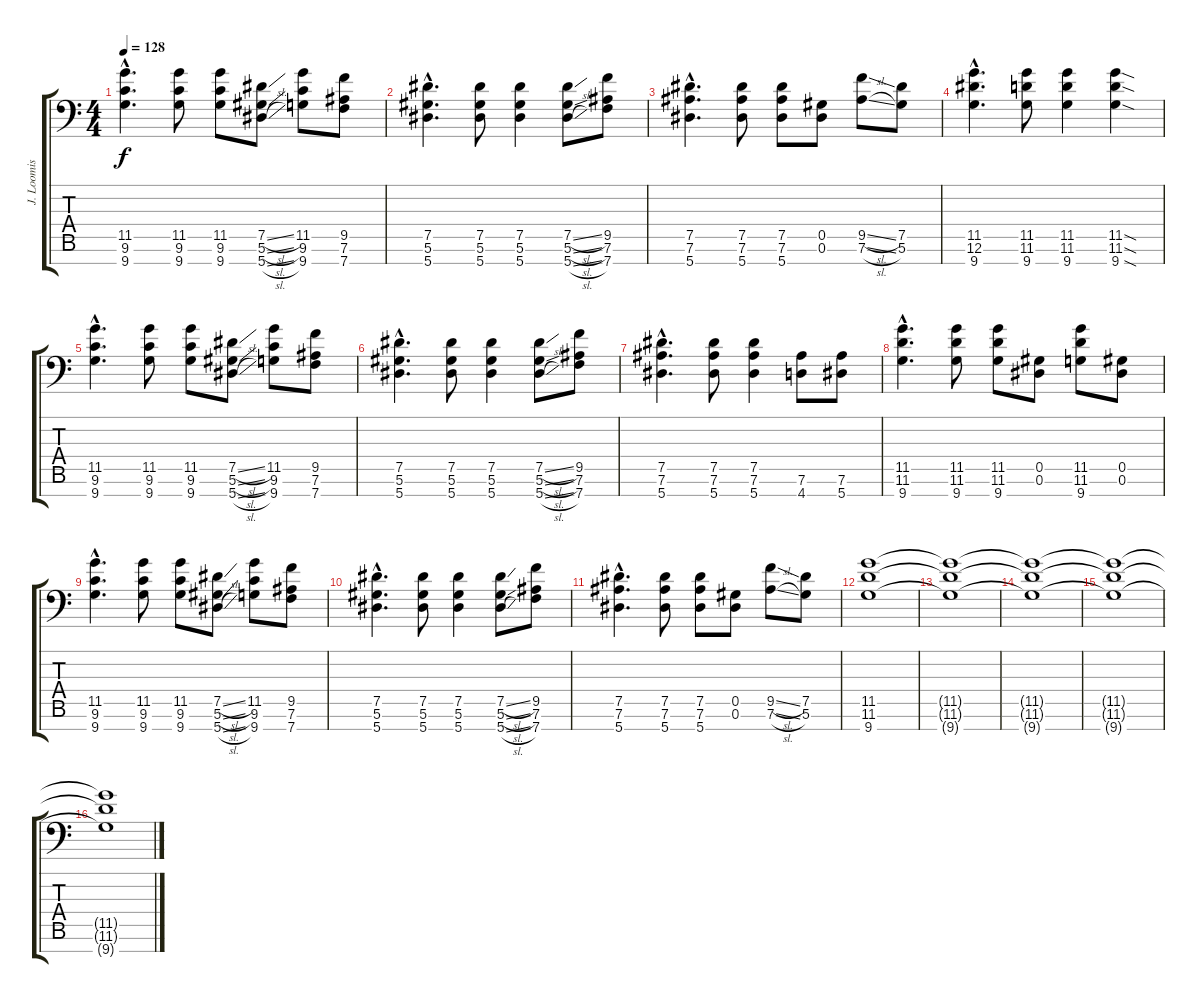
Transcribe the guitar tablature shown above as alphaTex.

\track ("J. Loomis (Rythme)" "J. Loomis ") {instrument distortionguitar}
\staff {score tabs}
\tuning (Eb4 Bb3 Gb3 Db3 Ab2 Eb2 Bb1) {hide}
\ts (4 4)
\tempo 128
\clef f4
\ks c
(11.5{hac} 9.6{hac} 9.7{hac}).4{d dy f} (11.5 9.6 9.7).8 (11.5 9.6 9.7).8 (7.5{sl} 5.6{sl} 5.7{sl}).8 (11.5 9.6 9.7).8 (9.5 7.6 7.7).8 |
(7.5{hac} 5.6{hac} 5.7{hac}).4{d} (7.5 5.6 5.7).8 (7.5 5.6 5.7).4 (7.5{sl} 5.6{sl} 5.7{sl}).8 (9.5 7.6 7.7).8 |
(7.5{hac} 7.6{hac} 5.7{hac}).4{d} (7.5 7.6 5.7).8 (7.5 7.6 5.7).8 (0.5 0.6).8 (9.5{sl} 7.6{sl}).8 (7.5 5.6).8 |
(11.5{hac} 12.6{hac} 9.7{hac}).4{d} (11.5 11.6 9.7).8 (11.5 11.6 9.7).4 (11.5{sod} 11.6{sod} 9.7{sod}).4 |
(11.5{hac} 9.6{hac} 9.7{hac}).4{d} (11.5 9.6 9.7).8 (11.5 9.6 9.7).8 (7.5{sl} 5.6{sl} 5.7{sl}).8 (11.5 9.6 9.7).8 (9.5 7.6 7.7).8 |
(7.5{hac} 5.6{hac} 5.7{hac}).4{d} (7.5 5.6 5.7).8 (7.5 5.6 5.7).4 (7.5{sl} 5.6{sl} 5.7{sl}).8 (9.5 7.6 7.7).8 |
(7.5{hac} 7.6{hac} 5.7{hac}).4{d} (7.5 7.6 5.7).8 (7.5 7.6 5.7).4 (7.6 4.7).8 (7.6 5.7).8 |
(11.5{hac} 11.6{hac} 9.7{hac}).4{d} (11.5 11.6 9.7).8 (11.5 11.6 9.7).8 (0.5 0.6).8 (11.5 11.6 9.7).8 (0.5 0.6).8 |
(11.5{hac} 9.6{hac} 9.7{hac}).4{d} (11.5 9.6 9.7).8 (11.5 9.6 9.7).8 (7.5{sl} 5.6{sl} 5.7{sl}).8 (11.5 9.6 9.7).8 (9.5 7.6 7.7).8 |
(7.5{hac} 5.6{hac} 5.7{hac}).4{d} (7.5 5.6 5.7).8 (7.5 5.6 5.7).4 (7.5{sl} 5.6{sl} 5.7{sl}).8 (9.5 7.6 7.7).8 |
(7.5{hac} 7.6{hac} 5.7{hac}).4{d} (7.5 7.6 5.7).8 (7.5 7.6 5.7).8 (0.5 0.6).8 (9.5{sl} 7.6{sl}).8 (7.5 5.6).8 |
\section ("" "")
(11.5 11.6 9.7).1 |
(11.5{t} 11.6{t} 9.7{t}).1{volume 7} |
(11.5{t} 11.6{t} 9.7{t}).1 |
(11.5{t} 11.6{t} 9.7{t}).1 |
(11.5{t} 11.6{t} 9.7{t}).1
